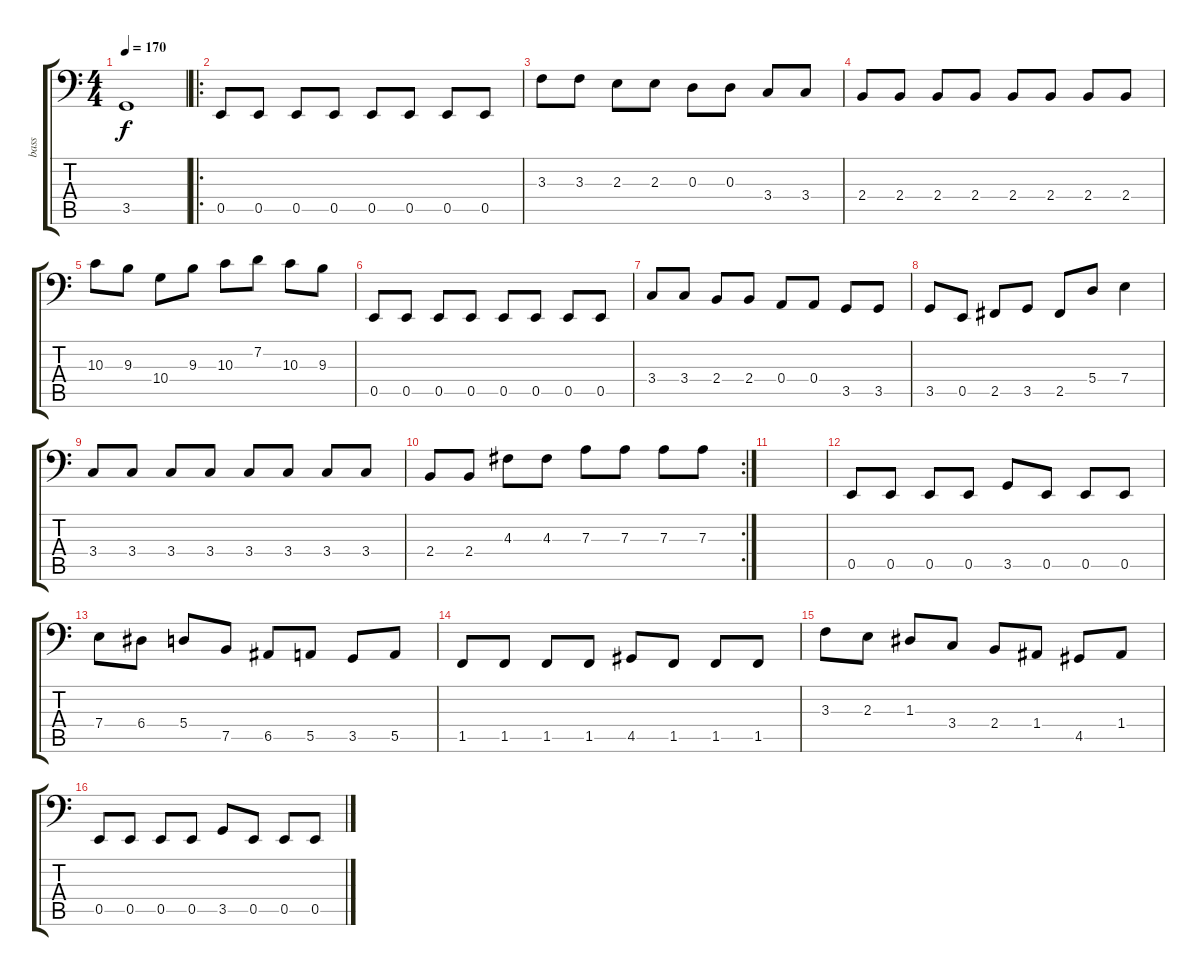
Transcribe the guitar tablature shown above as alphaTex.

\track ("bass" "bass") {instrument electricbasspick}
\staff {score tabs}
\tuning (C3 G2 D2 A1 E1 B0) {hide}
\ts (4 4)
\tempo 170
\clef f4
\ks c
3.5.1{dy f} |
\ro
0.5.8 0.5.8 0.5.8 0.5.8 0.5.8 0.5.8 0.5.8 0.5.8 |
3.3.8 3.3.8 2.3.8 2.3.8 0.3.8 0.3.8 3.4.8 3.4.8 |
2.4.8 2.4.8 2.4.8 2.4.8 2.4.8 2.4.8 2.4.8 2.4.8 |
10.3.8 9.3.8 10.4.8 9.3.8 10.3.8 7.2.8 10.3.8 9.3.8 |
0.5.8 0.5.8 0.5.8 0.5.8 0.5.8 0.5.8 0.5.8 0.5.8 |
3.4.8 3.4.8 2.4.8 2.4.8 0.4.8 0.4.8 3.5.8 3.5.8 |
3.5.8 0.5.8 2.5.8 3.5.8 2.5.8 5.4.8 7.4.4 |
3.4.8 3.4.8 3.4.8 3.4.8 3.4.8 3.4.8 3.4.8 3.4.8 |
\rc 2
2.4.8 2.4.8 4.3.8 4.3.8 7.3.8 7.3.8 7.3.8 7.3.8 |
|
0.5.8 0.5.8 0.5.8 0.5.8 3.5.8 0.5.8 0.5.8 0.5.8 |
7.4.8 6.4.8 5.4.8 7.5.8 6.5.8 5.5.8 3.5.8 5.5.8 |
1.5.8 1.5.8 1.5.8 1.5.8 4.5.8 1.5.8 1.5.8 1.5.8 |
3.3.8 2.3.8 1.3.8 3.4.8 2.4.8 1.4.8 4.5.8 1.4.8 |
0.5.8 0.5.8 0.5.8 0.5.8 3.5.8 0.5.8 0.5.8 0.5.8
